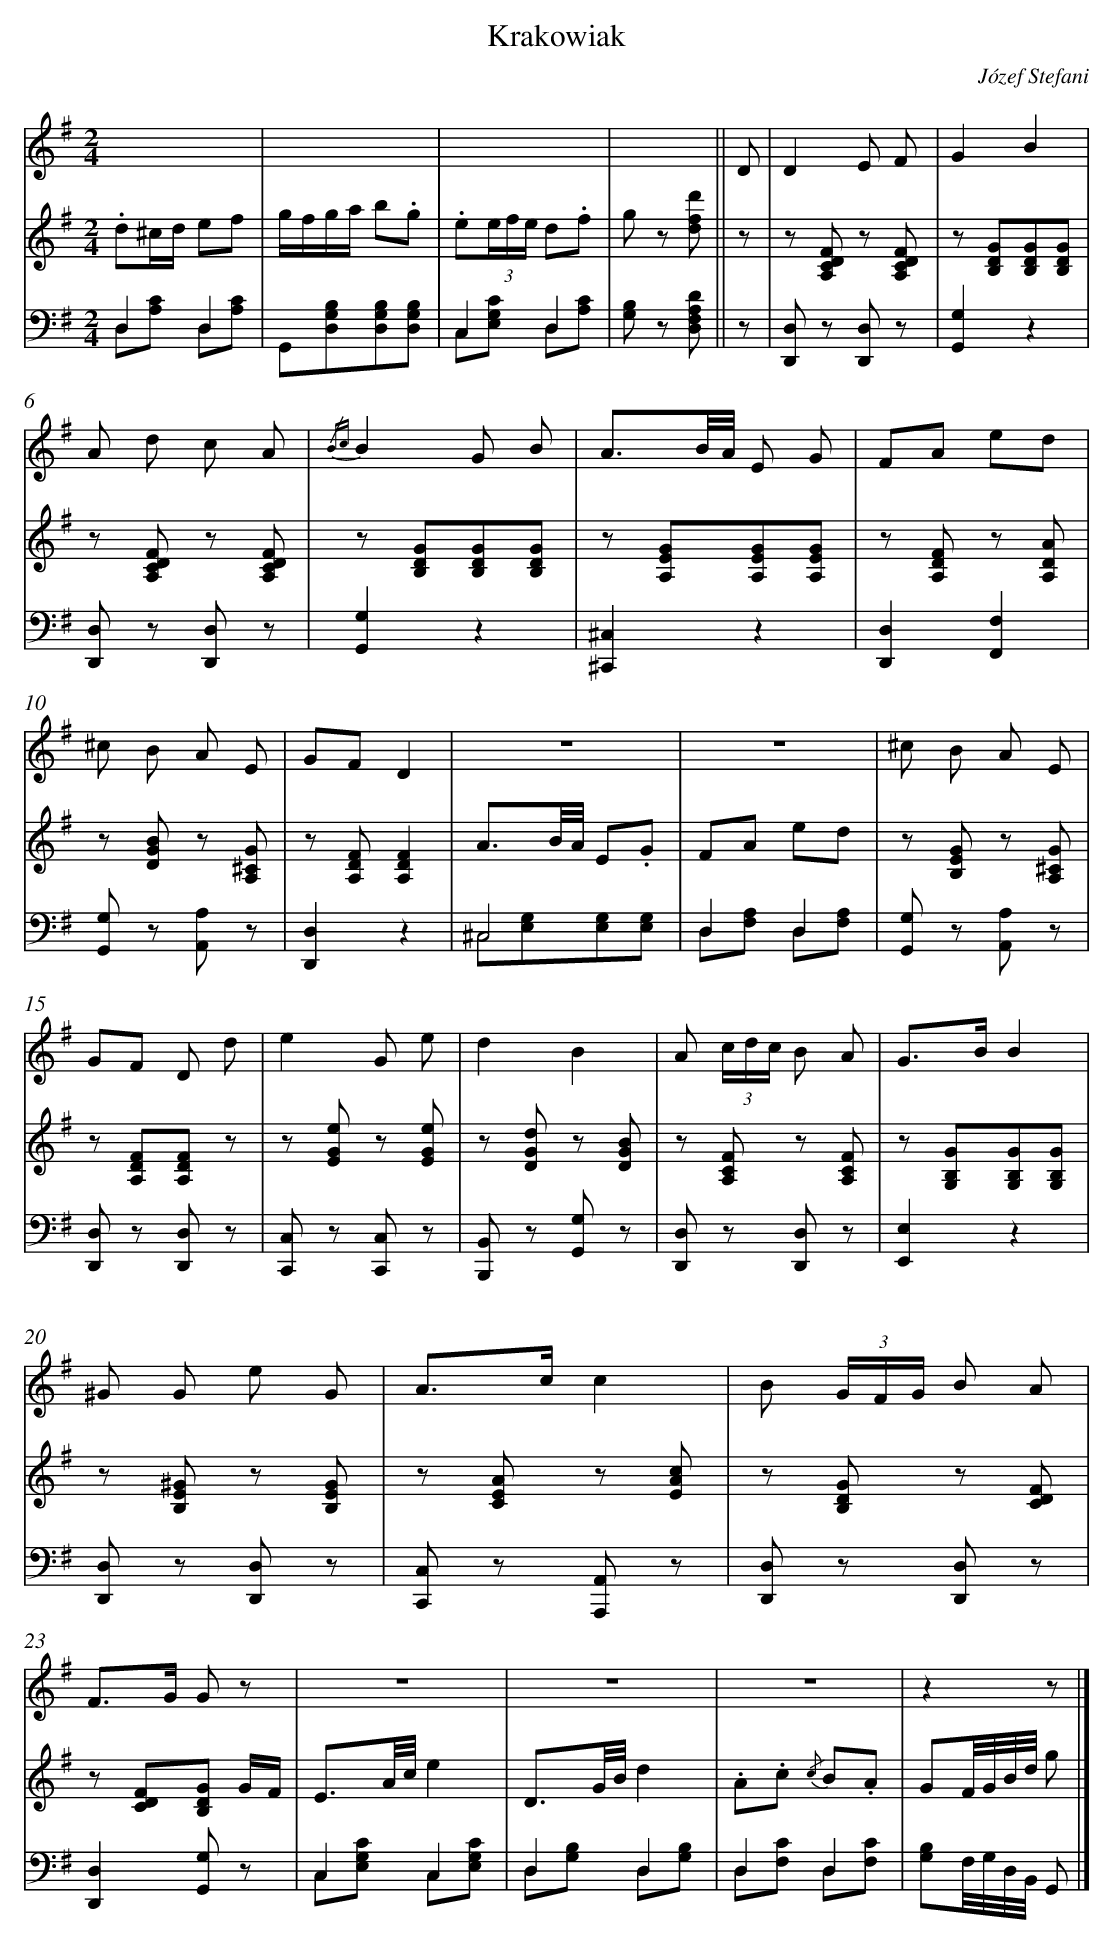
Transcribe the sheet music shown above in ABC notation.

X:1
T: Krakowiak
C: Józef Stefani
L: 1/8
M: 2/4
V: 1 clef=treble
V: 2 clef=treble
V: 3 clef=bass
K: G
[V:1] x4 |
[V:2] .d^c/d/ ef |
[V:3] D,2D,2 & D,[CA,] D,[CA,] |
[V:1] x4 |
[V:2] g/f/g/a/ b.g |
[V:3] G,,[B,G,D,][B,G,D,][B,G,D,] |
[V:1] x4 |
[V:2] .e(3e/f/e/ d.f |
[V:3] C,2D,2 & C,[CG,E,] D,[CA,] |
[V:1] x2x [I:setbarnb 4]||
[V:2] g z [d'fd] ||
[V:3] [B,G,] z [DA,F,D,] ||
[V:1]  [K:G] D |
[V:2]  [K:G] z |
[V:3]  [K:G] z |
[V:1] D2E F |
[V:2] z [FDCA,] z [FDCA,] |
[V:3] [D,D,,] z [D,D,,] z |
[V:1] G2B2 |
[V:2] z [GDB,][GDB,][GDB,] |
[V:3] [G,2G,,2]z2 |
[V:1] A d c A |
[V:2] z [FDCA,] z [FDCA,] |
[V:3] [D,D,,] z [D,D,,] z |
[V:1] {/Bc}B2G B |
[V:2] z [GDB,][GDB,][GDB,] |
[V:3] [G,2G,,2]z2 |
[V:1] A3/B//A// E G |
[V:2] z [GEA,][GEA,][GEA,] |
[V:3] [^C,2^C,,2]z2 |
[V:1] FA ed |
[V:2] z [FDA,] z [ADA,] |
[V:3] [D,2D,,2][F,2F,,2] |
[V:1] ^c B A E |
[V:2] z [BGD] z [G^CA,] |
[V:3] [G,G,,] z [A,A,,] z |
[V:1] GFD2 |
[V:2] z [FDA,][F2D2A,2] |
[V:3] [D,2D,,2]z2 |
[V:1] z4 |
[V:2] A3/B//A// E.G |
[V:3] ^C,4 & ^C,[G,E,][G,E,][G,E,] |
[V:1] z4 |
[V:2] FA ed |
[V:3] D,2D,2 & D,[A,F,] D,[A,F,] |
[V:1] ^c B A E |
[V:2] z [GEB,] z [G^CA,] |
[V:3] [G,G,,] z [A,A,,] z |
[V:1] GF D d |
[V:2] z [FDA,][FDA,] z |
[V:3] [D,D,,] z [D,D,,] z |
[V:1] e2G e |
[V:2] z [eGE] z [eGE] |
[V:3] [C,C,,] z [C,C,,] z |
[V:1] d2B2 |
[V:2] z [dGD] z [BGD] |
[V:3] [B,,B,,,] z [G,G,,] z |
[V:1] A (3c/d/c/ B A |
[V:2] z [FCA,] z [FCA,] |
[V:3] [D,D,,] z [D,D,,] z |
[V:1] G>BB2 |
[V:2] z [GB,G,][GB,G,][GB,G,] |
[V:3] [E,2E,,2]z2 |
[V:1] ^G G e G |
[V:2] z [^GEB,] z [GEB,] |
[V:3] [D,D,,] z [D,D,,] z |
[V:1] A>cc2 |
[V:2] z [AEC] z [cAE] |
[V:3] [C,C,,] z [A,,A,,,] z |
[V:1] B (3G/F/G/ B A |
[V:2] z [GDB,] z [FDC] |
[V:3] [D,D,,] z [D,D,,] z |
[V:1] F>G G z |
[V:2] z [FDC][GDB,] G/F/ |
[V:3] [D,2D,,2][G,G,,] z |
[V:1] z4 |
[V:2] E3/A//c//e2 |
[V:3] C,2C,2 & C,[CG,E,] C,[CG,E,] |
[V:1] z4 |
[V:2] D3/G//B//d2 |
[V:3] D,2D,2 & D,[B,G,] D,[B,G,] |
[V:1] z4 |
[V:2] .A.c {/c} B.A |
[V:3] D,2D,2 & D,[CF,] D,[CF,] |
[V:1] z2z |]
[V:2] GF//G//B//d// g |]
[V:3] [B,G,]F,//G,//D,//B,,// G,, |]
